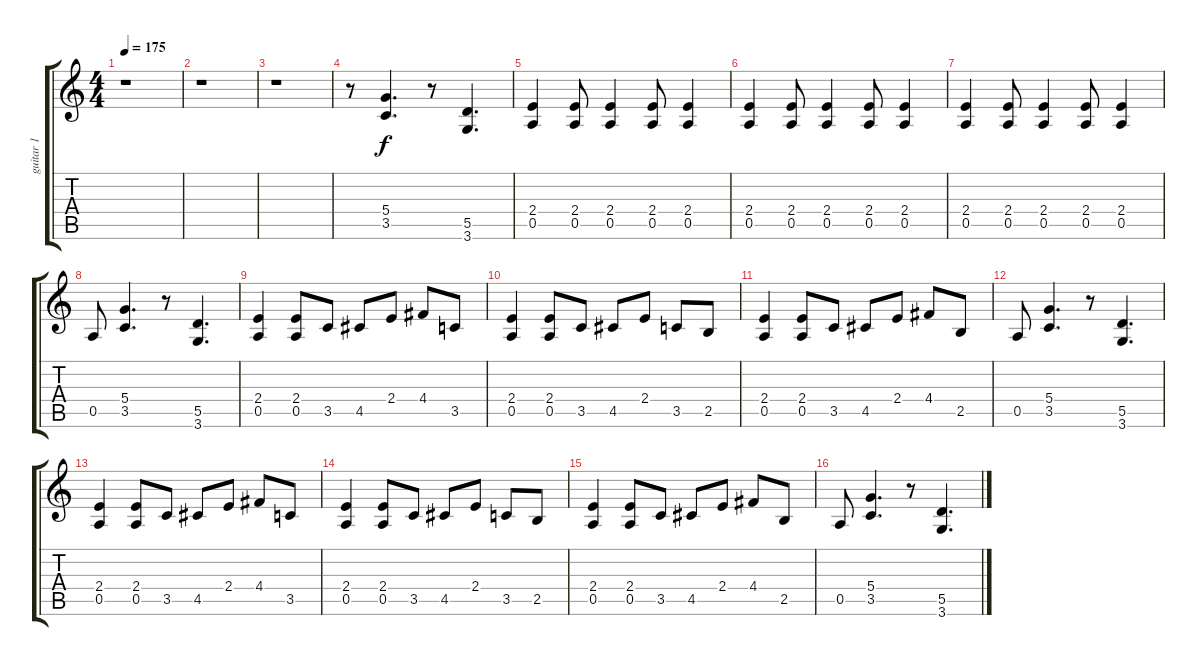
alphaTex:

\track ("guitar 1" "guitar 1") {instrument distortionguitar}
\staff {score tabs}
\tuning (E4 B3 G3 D3 A2 E2) {hide}
\ts (4 4)
\tempo 175
\clef g2
\ks c
r.1{dy f instrument distortionguitar} |
r.1 |
r.1 |
r.8 (5.4 3.5).4{d} r.8 (5.5 3.6).4{d} |
(2.4 0.5).4 (2.4 0.5).8 (2.4 0.5).4 (2.4 0.5).8 (2.4 0.5).4 |
(2.4 0.5).4 (2.4 0.5).8 (2.4 0.5).4 (2.4 0.5).8 (2.4 0.5).4 |
(2.4 0.5).4 (2.4 0.5).8 (2.4 0.5).4 (2.4 0.5).8 (2.4 0.5).4 |
0.5.8 (5.4 3.5).4{d} r.8 (5.5 3.6).4{d} |
(2.4 0.5).4 (2.4 0.5).8 3.5.8 4.5.8 2.4.8 4.4.8 3.5.8 |
(2.4 0.5).4 (2.4 0.5).8 3.5.8 4.5.8 2.4.8 3.5.8 2.5.8 |
(2.4 0.5).4 (2.4 0.5).8 3.5.8 4.5.8 2.4.8 4.4.8 2.5.8 |
0.5.8 (5.4 3.5).4{d} r.8 (5.5 3.6).4{d} |
(2.4 0.5).4 (2.4 0.5).8 3.5.8 4.5.8 2.4.8 4.4.8 3.5.8 |
(2.4 0.5).4 (2.4 0.5).8 3.5.8 4.5.8 2.4.8 3.5.8 2.5.8 |
(2.4 0.5).4 (2.4 0.5).8 3.5.8 4.5.8 2.4.8 4.4.8 2.5.8 |
0.5.8 (5.4 3.5).4{d} r.8 (5.5 3.6).4{d}
